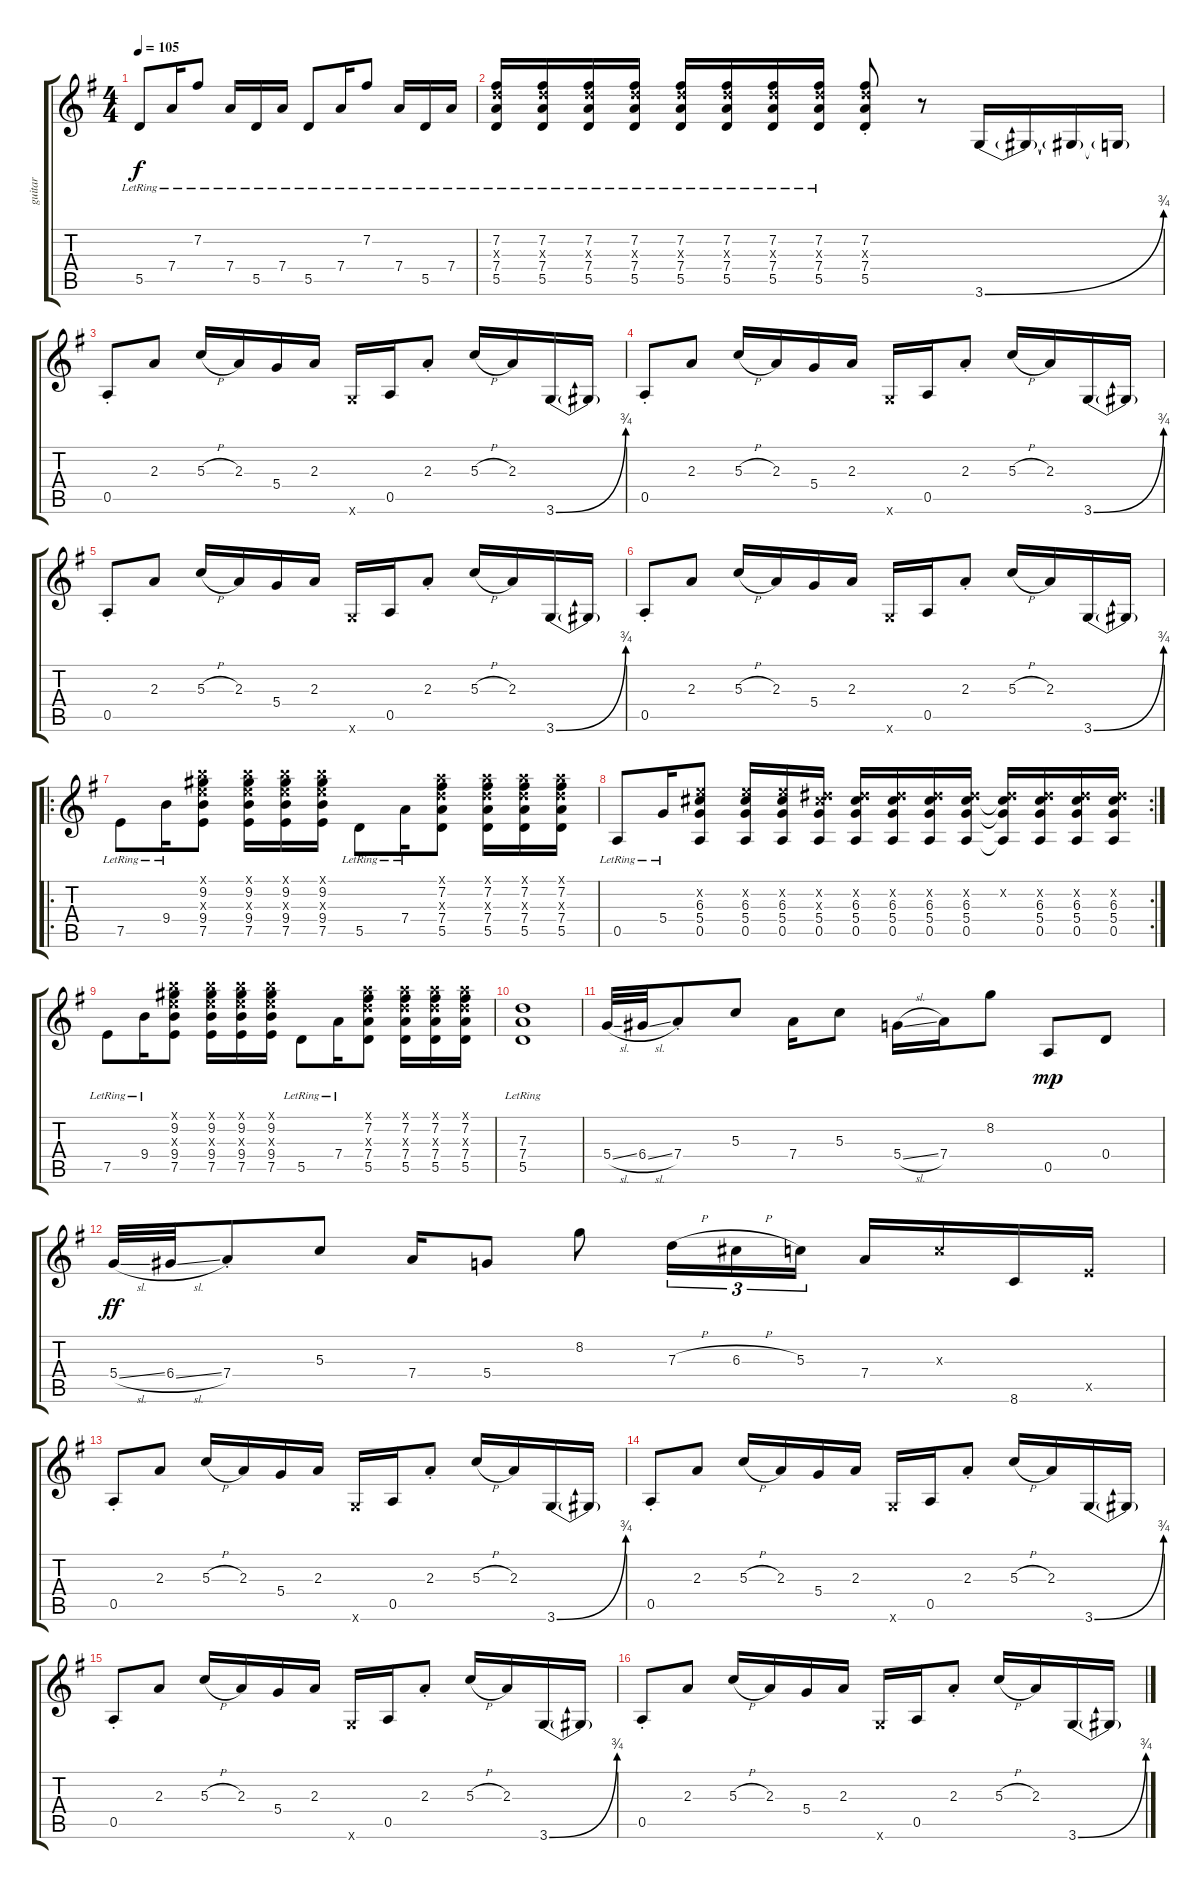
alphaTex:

\track ("guitar" "guitar") {instrument electricguitarmuted}
\staff {score tabs}
\tuning (E4 B3 G3 D3 A2 E2) {hide}
\ts (4 4)
\tempo 105
\clef g2
\ks g
5.5{lr}.8{dy f} 7.4{lr}.16 7.2{lr}.8 7.4{lr}.16 5.5{lr}.16 7.4{lr}.16 5.5{lr}.8 7.4{lr}.16 7.2{lr}.8 7.4{lr}.16 5.5{lr}.16 7.4{lr}.16 |
(7.2{lr} 7.3{x} 7.4{lr} 5.5{lr}).16 (7.2{lr} 7.3{x} 7.4{lr} 5.5{lr}).16 (7.2{lr} 7.3{x} 7.4{lr} 5.5{lr}).16 (7.2{lr} 7.3{x} 7.4{lr} 5.5{lr}).16 (7.2{lr} 7.3{x} 7.4{lr} 5.5{lr}).16 (7.2{lr} 7.3{x} 7.4{lr} 5.5{lr}).16 (7.2{lr} 7.3{x} 7.4{lr} 5.5{lr}).16 (7.2{lr} 7.3{x} 7.4{lr} 5.5{lr}).16 (7.2{st} 7.3{st x} 7.4{st} 5.5{st}).8 r.8 3.6{be (bend 0 0 60 3)}.16 3.6{t}.16 3.6{t}.16 3.6{t}.16 |
0.5{st}.8 2.3.8 5.3{h}.16 2.3.16 5.4.16 2.3.16 3.6{x}.16 0.5.16 2.3{st}.8 5.3{h}.16 2.3.16 3.6{be (bend 0 0 60 3)}.16 3.6{t}.16 |
0.5{st}.8 2.3.8 5.3{h}.16 2.3.16 5.4.16 2.3.16 3.6{x}.16 0.5.16 2.3{st}.8 5.3{h}.16 2.3.16 3.6{be (bend 0 0 60 3)}.16 3.6{t}.16 |
0.5{st}.8 2.3.8 5.3{h}.16 2.3.16 5.4.16 2.3.16 3.6{x}.16 0.5.16 2.3{st}.8 5.3{h}.16 2.3.16 3.6{be (bend 0 0 60 3)}.16 3.6{t}.16 |
0.5{st}.8 2.3.8 5.3{h}.16 2.3.16 5.4.16 2.3.16 3.6{x}.16 0.5.16 2.3{st}.8 5.3{h}.16 2.3.16 3.6{be (bend 0 0 60 3)}.16 3.6{t}.16 |
\ro
7.5{lr}.8 9.4{lr}.16 (7.1{x} 9.2 9.3{x} 9.4 7.5).8 (7.1{x} 9.2 9.3{x} 9.4 7.5).16 (7.1{x} 9.2 9.3{x} 9.4 7.5).16 (7.1{x} 9.2 9.3{x} 9.4 7.5).16 5.5{lr}.8 7.4{lr}.16 (5.1{x} 7.2 7.3{x} 7.4 5.5).8 (5.1{x} 7.2 7.3{x} 7.4 5.5).16 (5.1{x} 7.2 7.3{x} 7.4 5.5).16 (5.1{x} 7.2 7.3{x} 7.4 5.5).16 |
\rc 2
0.5{lr}.8 5.4{lr}.16 (5.2{x} 6.3 5.4 0.5).8 (5.2{x} 6.3 5.4 0.5).16 (5.2{x} 6.3 5.4 0.5).16 (4.2{x} 6.3{x} 5.4 0.5).16 (4.2{x} 6.3 5.4 0.5).16 (4.2{x} 6.3 5.4 0.5).16 (4.2{x} 6.3 5.4 0.5).16 (4.2{x} 6.3 5.4 0.5).16 (4.2{x} 6.3{t} 5.4{t} 0.5{t}).16 (4.2{x} 6.3 5.4 0.5).16 (4.2{x} 6.3 5.4 0.5).16 (4.2{x} 6.3 5.4 0.5).16 |
7.5{lr}.8 9.4{lr}.16 (7.1{x} 9.2 9.3{x} 9.4 7.5).8 (7.1{x} 9.2 9.3{x} 9.4 7.5).16 (7.1{x} 9.2 9.3{x} 9.4 7.5).16 (7.1{x} 9.2 9.3{x} 9.4 7.5).16 5.5{lr}.8 7.4{lr}.16 (5.1{x} 7.2 7.3{x} 7.4 5.5).8 (5.1{x} 7.2 7.3{x} 7.4 5.5).16 (5.1{x} 7.2 7.3{x} 7.4 5.5).16 (5.1{x} 7.2 7.3{x} 7.4 5.5).16 |
(7.3{lr} 7.4{lr} 5.5{lr}).1 |
5.4{sl}.32 6.4{sl}.32 7.4{st}.8 5.3.8 7.4.16 5.3.8 5.4{sl}.16 7.4.16 8.2.8 0.5.8{dy mp} 0.4.8 |
5.4{sl}.32{dy ff} 6.4{sl}.32 7.4{st}.8 5.3.8 7.4.16 5.4.8 8.2.8 7.3{h}.16{tu (3 2)} 6.3{h}.16{tu (3 2)} 5.3.16{tu (3 2)} 7.4.16 5.3{x}.16 8.6.16 7.5{x}.16 |
0.5{st}.8 2.3.8 5.3{h}.16 2.3.16 5.4.16 2.3.16 3.6{x}.16 0.5.16 2.3{st}.8 5.3{h}.16 2.3.16 3.6{be (bend 0 0 60 3)}.16 3.6{t}.16 |
0.5{st}.8 2.3.8 5.3{h}.16 2.3.16 5.4.16 2.3.16 3.6{x}.16 0.5.16 2.3{st}.8 5.3{h}.16 2.3.16 3.6{be (bend 0 0 60 3)}.16 3.6{t}.16 |
0.5{st}.8 2.3.8 5.3{h}.16 2.3.16 5.4.16 2.3.16 3.6{x}.16 0.5.16 2.3{st}.8 5.3{h}.16 2.3.16 3.6{be (bend 0 0 60 3)}.16 3.6{t}.16 |
0.5{st}.8 2.3.8 5.3{h}.16 2.3.16 5.4.16 2.3.16 3.6{x}.16 0.5.16 2.3{st}.8 5.3{h}.16 2.3.16 3.6{be (bend 0 0 60 3)}.16 3.6{t}.16
